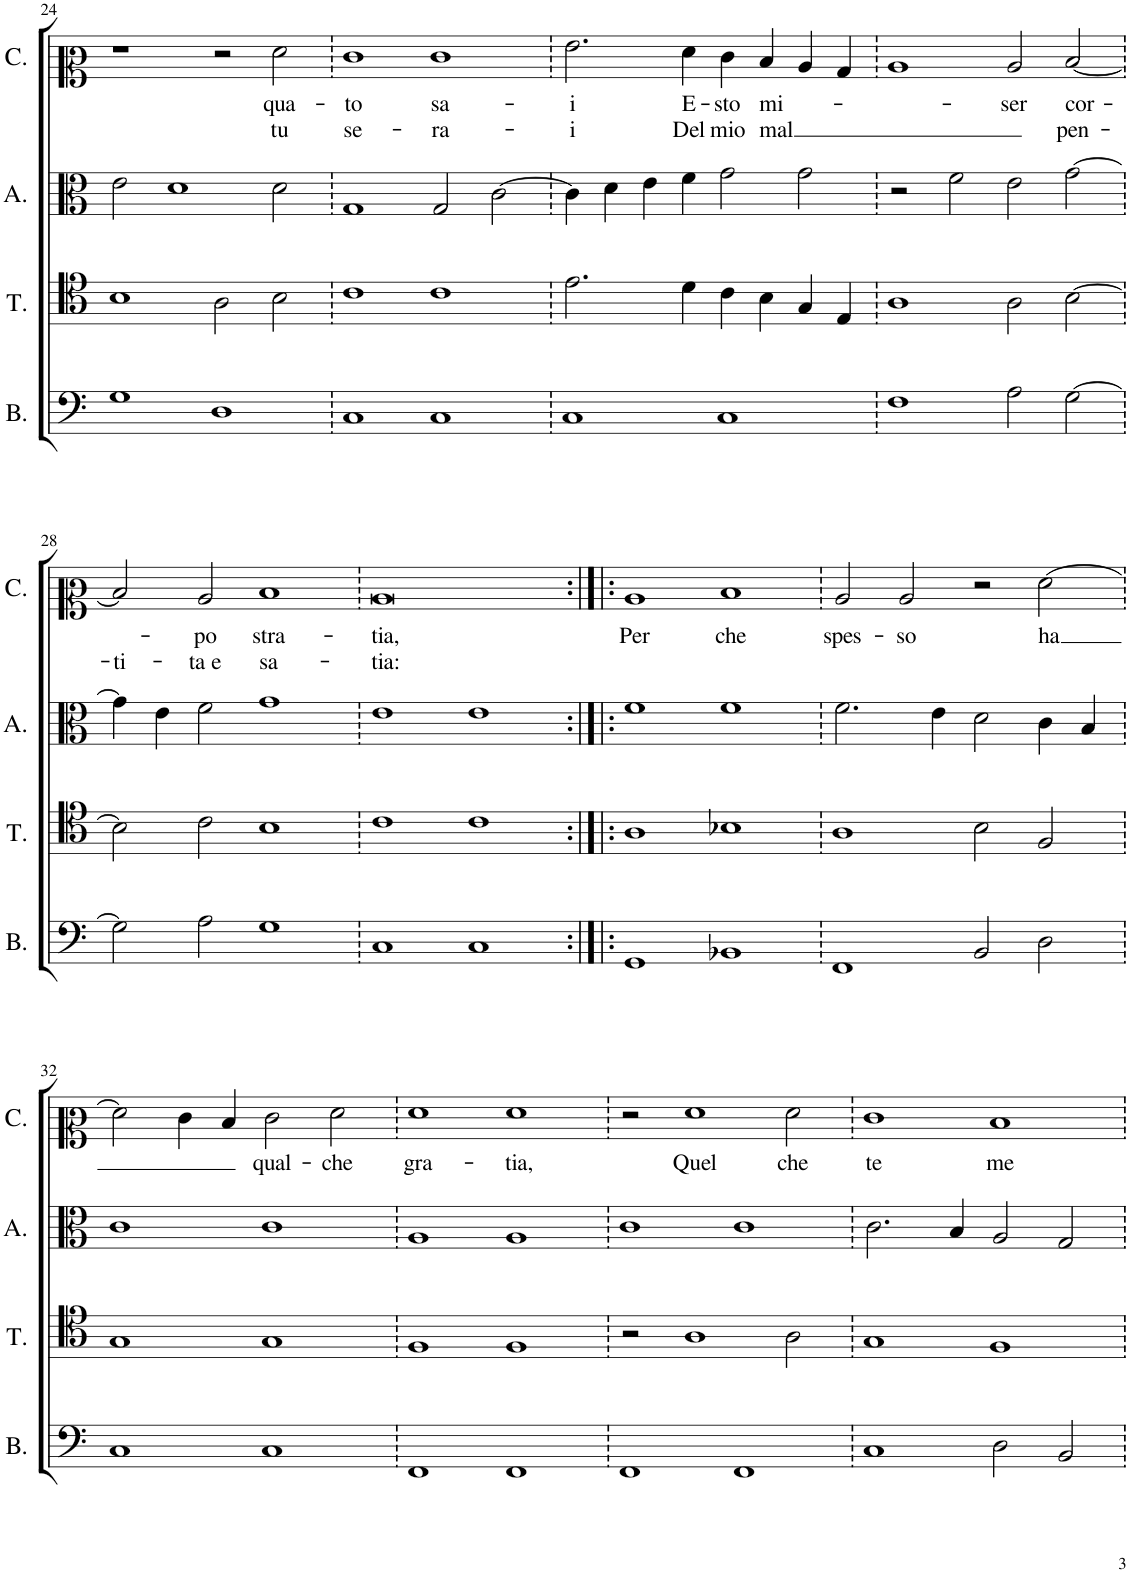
**kern	**kern	**kern	**kern	**text	**text
*part4	*part3	*part2	*part1	*part1	*part1
*staff4	*staff3	*staff2	*staff1	*staff1	*staff1
*I"Bassus	*I"Tenor	*I"Altus	*I"Cantus	*	*
*I'B.	*I'T.	*I'A.	*I'C.	*	*
!!LO:PB:g=z
*clefF4	*clefC4	*clefC3	*clefC2	*	*
*k[]	*k[]	*k[]	*k[]	*	*
*M8/4	*M8/4	*M8/4	*M8/4	*	*
=24	=24	=24	=24	=24	=24
1G	1B	2e\	1r	.	.
.	.	1d	.	.	.
1D	2A\	.	2r	.	.
!	!	!	!	!LO:LY:b	!LO:LY:b
.	2B\	2d\	2f\	qua-	tu
=25	=25	=25	=25	=25	=25
!	!	!	!	!LO:LY:b	!LO:LY:b
1C	1c	1G	1e	-to	se-
!	!	!	!	!LO:LY:b	!LO:LY:b
1C	1c	2G/	1e	sa-	-ra-
.	.	[2c\	.	.	.
=26	=26	=26	=26	=26	=26
!	!	!	!	!LO:LY:b	!LO:LY:b
1C	2.e\	4c\]	2.g\	-i	-i
.	.	4d\	.	.	.
.	.	4e\	.	.	.
!	!	!	!	!LO:LY:b	!LO:LY:b
.	4d\	4f\	4f\	E-	Del
!	!	!	!	!LO:LY:b	!LO:LY:b
1C	4c\	2g\	4e\	-sto	mio
!	!	!	!	!LO:LY:b	!LO:LY:b
.	4B\	.	4d/	mi-	mal
.	4G/	2g\	4c/	.	.
.	4E/	.	4B/	.	.
=27	=27	=27	=27	=27	=27
1F	1A	2r	1c	.	.
.	.	2f\	.	.	.
!	!	!	!	!LO:LY:b	!
2A\	2A\	2e\	2c/	-ser	.
!	!	!	!	!LO:LY:b	!LO:LY:b
[2G\	[2B\	[2g\	[2d/	cor-	pen-
!!LO:LB:g=z
=28	=28	=28	=28	=28	=28
!	!	!	!	!	!LO:LY:b
2G\]	2B\]	4g\]	2d/]	.	-ti-
.	.	4e\	.	.	.
!	!	!	!	!LO:LY:b	!LO:LY:b
2A\	2c\	2f\	2c/	-po	-ta e
!	!	!	!	!LO:LY:b	!LO:LY:b
1G	1B	1g	1d	stra-	sa-
=29	=29	=29	=29	=29	=29
!	!	!	!	!LO:LY:b	!LO:LY:b
1C	1c	1e	0c	-tia,	-tia:
1C	1c	1e	.	.	.
=30:|!|:	=30:|!|:	=30:|!|:	=30:|!|:	=30:|!|:	=30:|!|:
!	!	!	!	!LO:LY:b	!
1GG	1A	1f	1c	Per	.
!	!	!	!	!LO:LY:b	!
1BB-X	1B-X	1f	1d	che	.
=31	=31	=31	=31	=31	=31
!	!	!	!	!LO:LY:b	!
1FF	1A	2.f\	2c/	spes-	.
!	!	!	!	!LO:LY:b	!
.	.	.	2c/	-so	.
.	.	4e\	.	.	.
2BB/	2B\	2d\	2r	.	.
!	!	!	!	!LO:LY:b	!
2D\	2F/	4c\	[2f\	-ha	.
.	.	4B/	.	.	.
!!LO:LB:g=z
=32	=32	=32	=32	=32	=32
1C	1G	1c	2f\]	.	.
.	.	.	4e\	.	.
.	.	.	4d/	.	.
!	!	!	!	!LO:LY:b	!
1C	1G	1c	2e\	qual-	.
!	!	!	!	!LO:LY:b	!
.	.	.	2f\	-che	.
=33	=33	=33	=33	=33	=33
!	!	!	!	!LO:LY:b	!
1FF	1F	1A	1f	gra-	.
!	!	!	!	!LO:LY:b	!
1FF	1F	1A	1f	-tia,	.
=34	=34	=34	=34	=34	=34
1FF	2r	1c	2r	.	.
!	!	!	!	!LO:LY:b	!
.	1A	.	1f	Quel	.
1FF	.	1c	.	.	.
!	!	!	!	!LO:LY:b	!
.	2A\	.	2f\	che	.
=35	=35	=35	=35	=35	=35
!	!	!	!	!LO:LY:b	!
1C	1G	2.c\	1e	te	.
.	.	4B/	.	.	.
!	!	!	!	!LO:LY:b	!
2D\	1F	2A/	1d	me	.
2BB/	.	2G/	.	.	.
=	=	=	=	=	=
*-	*-	*-	*-	*-	*-
